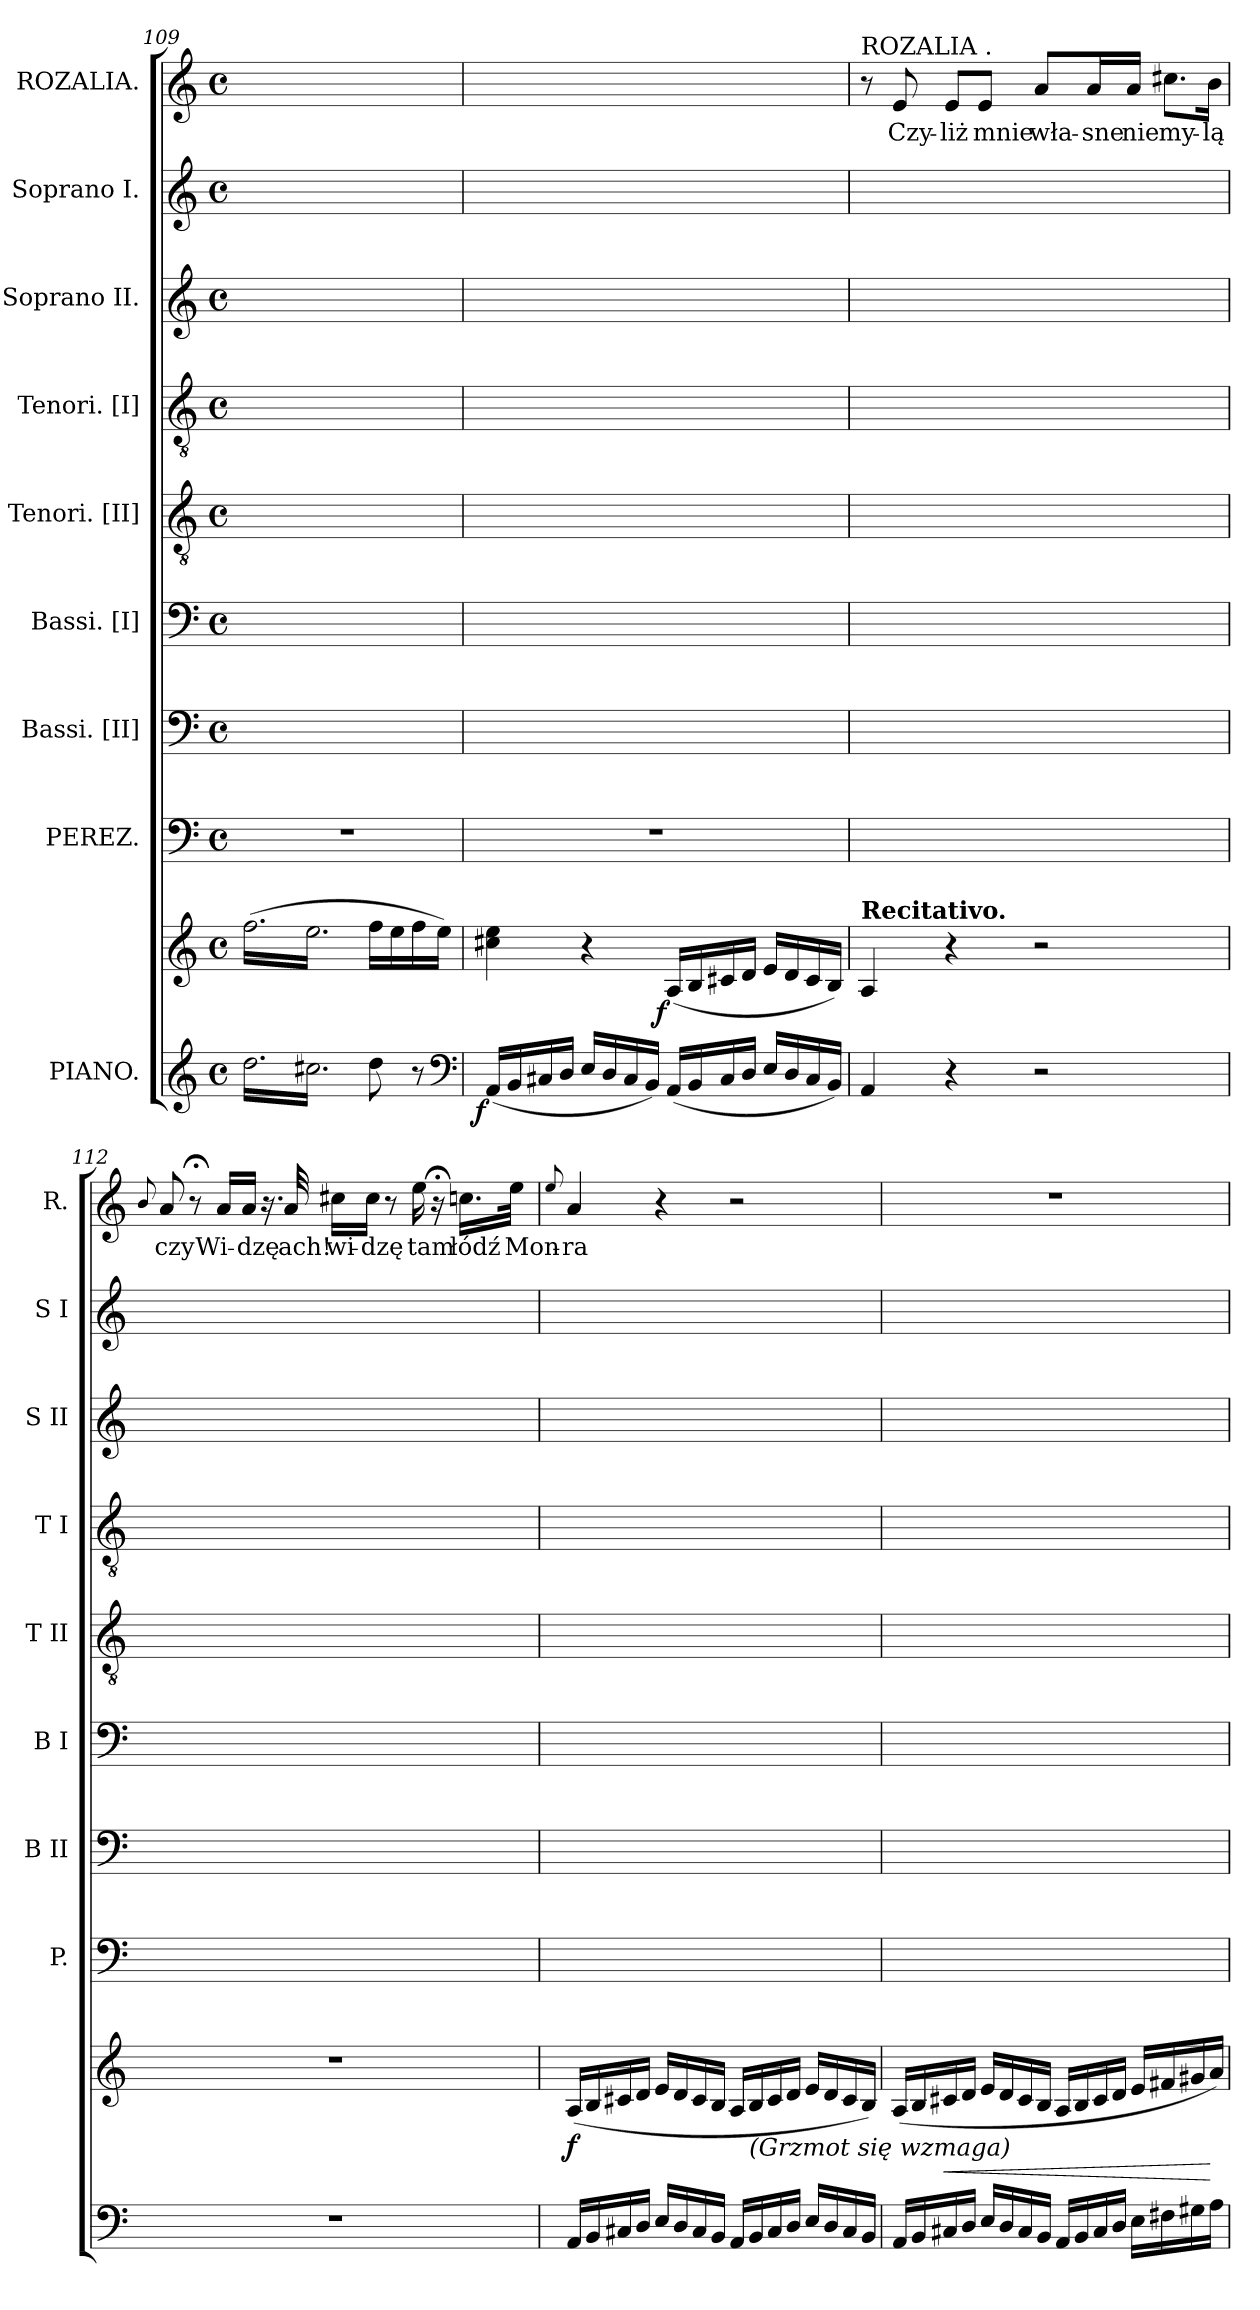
**kern	**kern	**dynam	**kern	**kern	**kern	**kern	**kern	**kern	**kern	**kern	**text
*part9	*part9	*part9	*part8	*part7	*part6	*part5	*part4	*part3	*part2	*part1	*part1
*staff10	*staff9	*staff9/10	*staff8	*staff7	*staff6	*staff5	*staff4	*staff3	*staff2	*staff1	*staff1
*I"PIANO.	*	*	*I"PEREZ.	*I"Bassi. [II]	*I"Bassi. [I]	*I"Tenori. [II]	*I"Tenori. [I]	*I"Soprano II.	*I"Soprano I.	*I"ROZALIA.	*
*	*	*	*I'P.	*I'B II	*I'B I	*I'T II	*I'T I	*I'S II	*I'S I	*I'R.	*
*clefG2	*clefG2	*	*clefF4	*clefF4	*clefF4	*clefGv2	*clefGv2	*clefG2	*clefG2	*clefG2	*
*k[]	*k[]	*	*k[]	*k[]	*k[]	*k[]	*k[]	*k[]	*k[]	*k[]	*
*C:	*C:	*	*C:	*C:	*C:	*C:	*C:	*C:	*C:	*C:	*
*M4/4	*M4/4	*	*M4/4	*M4/4	*M4/4	*M4/4	*M4/4	*M4/4	*M4/4	*M4/4	*
*met(c)	*met(c)	*	*met(c)	*met(c)	*met(c)	*met(c)	*met(c)	*met(c)	*met(c)	*met(c)	*
=109	=109	=109	=109	=109	=109	=109	=109	=109	=109	=109	=109
*tremolo	*	*	*	*	*	*	*	*	*	*	*
*	*tremolo	*	*	*	*	*	*	*	*	*	*
16dd\LL	(>16ff\LL	.	1r	1ryy	1ryy	1ryy	1ryy	1ryy	1ryy	1ryy	.
16cc#\	16ee\	.	.	.	.	.	.	.	.	.	.
16dd\	16ff\	.	.	.	.	.	.	.	.	.	.
16cc#\	16ee\	.	.	.	.	.	.	.	.	.	.
16dd\	16ff\	.	.	.	.	.	.	.	.	.	.
16cc#\	16ee\	.	.	.	.	.	.	.	.	.	.
16dd\	16ff\	.	.	.	.	.	.	.	.	.	.
16cc#\	16ee\	.	.	.	.	.	.	.	.	.	.
16dd\	16ff\	.	.	.	.	.	.	.	.	.	.
16cc#\	16ee\	.	.	.	.	.	.	.	.	.	.
16dd\	16ff\	.	.	.	.	.	.	.	.	.	.
16cc#\JJ	16ee\JJ	.	.	.	.	.	.	.	.	.	.
*	*Xtremolo	*	*	*	*	*	*	*	*	*	*
*Xtremolo	*	*	*	*	*	*	*	*	*	*	*
8dd\	16ff\LL	.	.	.	.	.	.	.	.	.	.
.	16ee\	.	.	.	.	.	.	.	.	.	.
8r	16ff\	.	.	.	.	.	.	.	.	.	.
.	16ee\JJ)	.	.	.	.	.	.	.	.	.	.
*clefF4	*	*	*	*	*	*	*	*	*	*	*
=110	=110	=110	=110	=110	=110	=110	=110	=110	=110	=110	=110
!	!	!LO:DY:b=2:rj	!	!	!	!	!	!	!	!	!
(<16AA/LL	4cc#X\ 4ee\	f	1r	1ryy	1ryy	1ryy	1ryy	1ryy	1ryy	1ryy	.
16BB/	.	.	.	.	.	.	.	.	.	.	.
16C#X/	.	.	.	.	.	.	.	.	.	.	.
16D/JJ	.	.	.	.	.	.	.	.	.	.	.
16E/LL	4r	.	.	.	.	.	.	.	.	.	.
16D/	.	.	.	.	.	.	.	.	.	.	.
16C#/	.	.	.	.	.	.	.	.	.	.	.
16BB/JJ)	.	.	.	.	.	.	.	.	.	.	.
!	!	!LO:DY:b:rj	!	!	!	!	!	!	!	!	!
(<16AA/LL	(<16A/LL	f	.	.	.	.	.	.	.	.	.
16BB/	16B/	.	.	.	.	.	.	.	.	.	.
16C#/	16c#X/	.	.	.	.	.	.	.	.	.	.
16D/JJ	16d/JJ	.	.	.	.	.	.	.	.	.	.
16E/LL	16e/LL	.	.	.	.	.	.	.	.	.	.
16D/	16d/	.	.	.	.	.	.	.	.	.	.
16C#/	16c#/	.	.	.	.	.	.	.	.	.	.
16BB/JJ)	16B/JJ)	.	.	.	.	.	.	.	.	.	.
=111	=111	=111	=111	=111	=111	=111	=111	=111	=111	=111	=111
!	!	!	!	!	!	!	!	!	!	!LO:TX:a:t=ROZALIA .	!
!	!LO:TX:a:B:t=Recitativo.	!	!	!	!	!	!	!	!	!	!
4AA/	4A/	.	1ryy	1ryy	1ryy	1ryy	1ryy	1ryy	1ryy	8r	.
.	.	.	.	.	.	.	.	.	.	8e/	Czy-
4r	4r	.	.	.	.	.	.	.	.	8e/L	-liż
.	.	.	.	.	.	.	.	.	.	8e/J	mnie
2r	2r	.	.	.	.	.	.	.	.	8a/L	wła-
.	.	.	.	.	.	.	.	.	.	16a/L	-sne
.	.	.	.	.	.	.	.	.	.	16a/JJ	nie
.	.	.	.	.	.	.	.	.	.	8.cc#X\L	my-
.	.	.	.	.	.	.	.	.	.	16b\Jk	-lą
=112	=112	=112	=112	=112	=112	=112	=112	=112	=112	=112	=112
.	.	.	.	.	.	.	.	.	.	8qqb/	.
1r	1r	.	1ryy	1ryy	1ryy	1ryy	1ryy	1ryy	1ryy	8a/	-czy
.	.	.	.	.	.	.	.	.	.	8r;<	.
.	.	.	.	.	.	.	.	.	.	16a/LL	Wi-
.	.	.	.	.	.	.	.	.	.	16a/JJ	-dzę
.	.	.	.	.	.	.	.	.	.	16.r	.
.	.	.	.	.	.	.	.	.	.	32a/	ach!
.	.	.	.	.	.	.	.	.	.	16cc#X\LL	wi-
.	.	.	.	.	.	.	.	.	.	16cc#\JJ	-dzę
.	.	.	.	.	.	.	.	.	.	8r	.
.	.	.	.	.	.	.	.	.	.	16ee\	tam
.	.	.	.	.	.	.	.	.	.	16r;<	.
.	.	.	.	.	.	.	.	.	.	16.ccn\LL	łódź
.	.	.	.	.	.	.	.	.	.	32ee\JJk	Mon-
=113	=113	=113	=113	=113	=113	=113	=113	=113	=113	=113	=113
*	*	*	*	*	*	*	*	*	*	*MM132	*
.	.	.	.	.	.	.	.	.	.	8qqee/	.
16AA/LL	(>16A/LL	f	1ryy	1ryy	1ryy	1ryy	1ryy	1ryy	1ryy	4a/	-ra
16BB/	16B/	.	.	.	.	.	.	.	.	.	.
16C#X/	16c#X/	.	.	.	.	.	.	.	.	.	.
16D/JJ	16d/JJ	.	.	.	.	.	.	.	.	.	.
16E/LL	16e/LL	.	.	.	.	.	.	.	.	4r	.
16D/	16d/	.	.	.	.	.	.	.	.	.	.
16C#/	16c#/	.	.	.	.	.	.	.	.	.	.
16BB/JJ	16B/JJ	.	.	.	.	.	.	.	.	.	.
16AA/LL	16A/LL	.	.	.	.	.	.	.	.	2r	.
!	!LO:TX:b:i:t=(Grzmot się wzmaga)	!	!	!	!	!	!	!	!	!	!
16BB/	16B/	.	.	.	.	.	.	.	.	.	.
16C#/	16c#/	.	.	.	.	.	.	.	.	.	.
16D/JJ	16d/JJ	.	.	.	.	.	.	.	.	.	.
16E/LL	16e/LL	.	.	.	.	.	.	.	.	.	.
16D/	16d/	.	.	.	.	.	.	.	.	.	.
16C#/	16c#/	.	.	.	.	.	.	.	.	.	.
16BB/JJ	16B/JJ)	.	.	.	.	.	.	.	.	.	.
=114	=114	=114	=114	=114	=114	=114	=114	=114	=114	=114	=114
16AA/LL	(>16A/LL	.	1ryy	1ryy	1ryy	1ryy	1ryy	1ryy	1ryy	1r	.
16BB/	16B/	.	.	.	.	.	.	.	.	.	.
16C#X/	16c#X/	<	.	.	.	.	.	.	.	.	.
16D/JJ	16d/JJ	.	.	.	.	.	.	.	.	.	.
16E/LL	16e/LL	.	.	.	.	.	.	.	.	.	.
16D/	16d/	.	.	.	.	.	.	.	.	.	.
16C#/	16c#/	.	.	.	.	.	.	.	.	.	.
16BB/JJ	16B/JJ	.	.	.	.	.	.	.	.	.	.
16AA/LL	16A/LL	.	.	.	.	.	.	.	.	.	.
16BB/	16B/	.	.	.	.	.	.	.	.	.	.
16C#/	16c#/	.	.	.	.	.	.	.	.	.	.
16D/JJ	16d/JJ	.	.	.	.	.	.	.	.	.	.
16E\LL	16e/LL	.	.	.	.	.	.	.	.	.	.
16F#X\	16f#X/	.	.	.	.	.	.	.	.	.	.
16G#X\	16g#X/	.	.	.	.	.	.	.	.	.	.
16A\JJ	16a/JJ)	[	.	.	.	.	.	.	.	.	.
=	=	=	=	=	=	=	=	=	=	=	=
*-	*-	*-	*-	*-	*-	*-	*-	*-	*-	*-	*-
